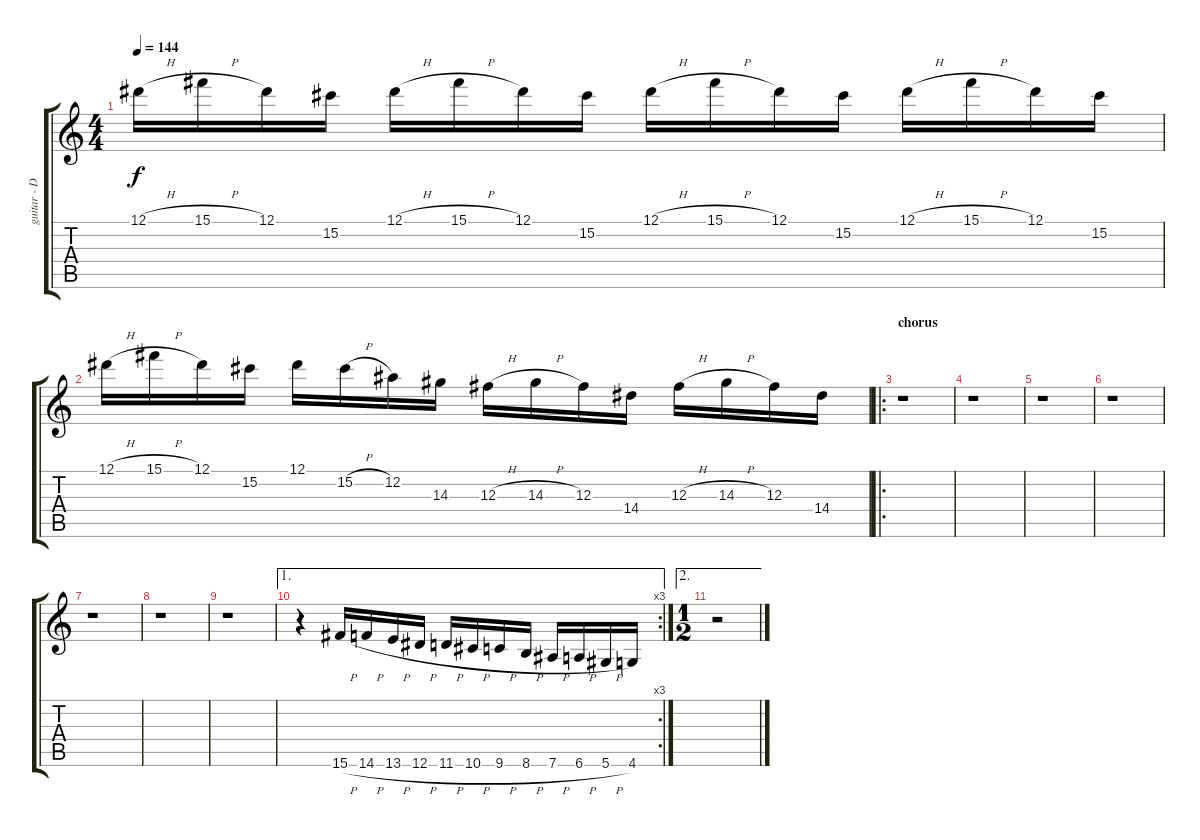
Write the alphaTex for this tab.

\track ("guitar - D#" "guitar - D") {instrument overdrivenguitar}
\staff {score tabs}
\tuning (Eb4 Bb3 Gb3 Db3 Ab2 Eb2) {hide}
\ts (4 4)
\tempo 144
\clef g2
\ks c
12.1{h}.16{dy f} 15.1{h}.16 12.1.16 15.2.16 12.1{h}.16 15.1{h}.16 12.1.16 15.2.16 12.1{h}.16 15.1{h}.16 12.1.16 15.2.16 12.1{h}.16 15.1{h}.16 12.1.16 15.2.16 |
12.1{h}.16 15.1{h}.16 12.1.16 15.2.16 12.1.16 15.2{h}.16 12.2.16 14.3.16 12.3{h}.16 14.3{h}.16 12.3.16 14.4.16 12.3{h}.16 14.3{h}.16 12.3.16 14.4.16 |
\ro
\section ("" "chorus")
r.1 |
r.1 |
r.1 |
r.1 |
r.1 |
r.1 |
r.1 |
\ae 1
\rc 3
r.4{volume 16 instrument guitarfretnoise} 15.6{h}.16 14.6{h}.16 13.6{h}.16 12.6{h}.16 11.6{h}.16 10.6{h}.16 9.6{h}.16 8.6{h}.16 7.6{h}.16 6.6{h}.16 5.6{h}.16 4.6.16 |
\ae 2
\ts (1 2)
r.2
